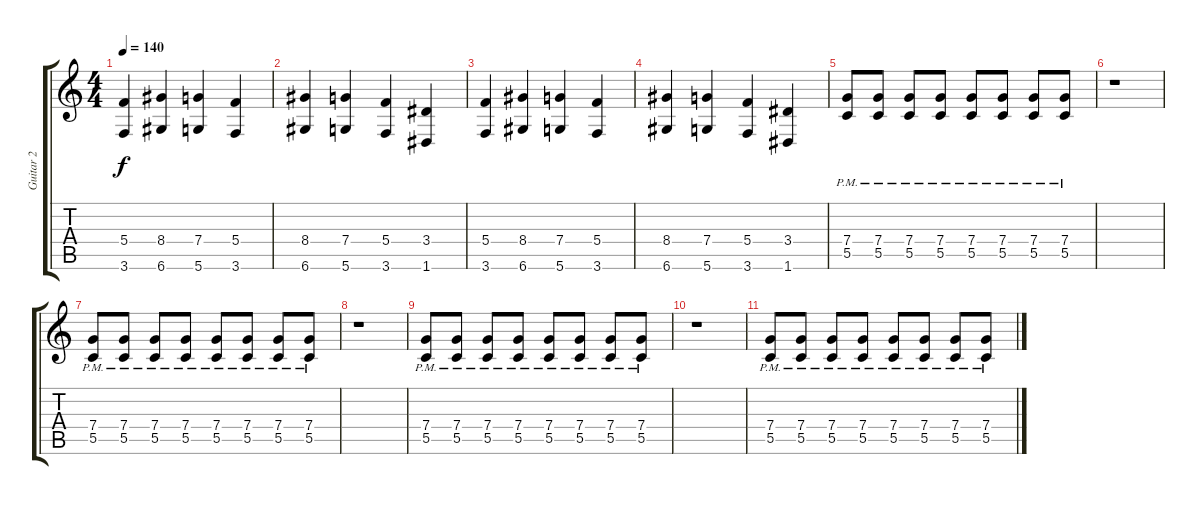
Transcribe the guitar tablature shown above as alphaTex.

\track ("Guitar 2" "Guitar 2") {instrument distortionguitar}
\staff {score tabs}
\tuning (D4 A3 F3 C3 G2 D2) {hide}
\ts (4 4)
\tempo 140
\clef g2
\ks c
(5.4 3.6).4{dy f} (8.4 6.6).4 (7.4 5.6).4 (5.4 3.6).4 |
(8.4 6.6).4 (7.4 5.6).4 (5.4 3.6).4 (3.4 1.6).4 |
(5.4 3.6).4 (8.4 6.6).4 (7.4 5.6).4 (5.4 3.6).4 |
(8.4 6.6).4 (7.4 5.6).4 (5.4 3.6).4 (3.4 1.6).4 |
(7.4{pm} 5.5{pm}).8 (7.4{pm} 5.5{pm}).8 (7.4{pm} 5.5{pm}).8 (7.4{pm} 5.5{pm}).8 (7.4{pm} 5.5{pm}).8 (7.4{pm} 5.5{pm}).8 (7.4{pm} 5.5{pm}).8 (7.4{pm} 5.5{pm}).8 |
r.1 |
(7.4{pm} 5.5{pm}).8 (7.4{pm} 5.5{pm}).8 (7.4{pm} 5.5{pm}).8 (7.4{pm} 5.5{pm}).8 (7.4{pm} 5.5{pm}).8 (7.4{pm} 5.5{pm}).8 (7.4{pm} 5.5{pm}).8 (7.4{pm} 5.5{pm}).8 |
r.1 |
(7.4{pm} 5.5{pm}).8 (7.4{pm} 5.5{pm}).8 (7.4{pm} 5.5{pm}).8 (7.4{pm} 5.5{pm}).8 (7.4{pm} 5.5{pm}).8 (7.4{pm} 5.5{pm}).8 (7.4{pm} 5.5{pm}).8 (7.4{pm} 5.5{pm}).8 |
r.1 |
(7.4{pm} 5.5{pm}).8 (7.4{pm} 5.5{pm}).8 (7.4{pm} 5.5{pm}).8 (7.4{pm} 5.5{pm}).8 (7.4{pm} 5.5{pm}).8 (7.4{pm} 5.5{pm}).8 (7.4{pm} 5.5{pm}).8 (7.4{pm} 5.5{pm}).8
